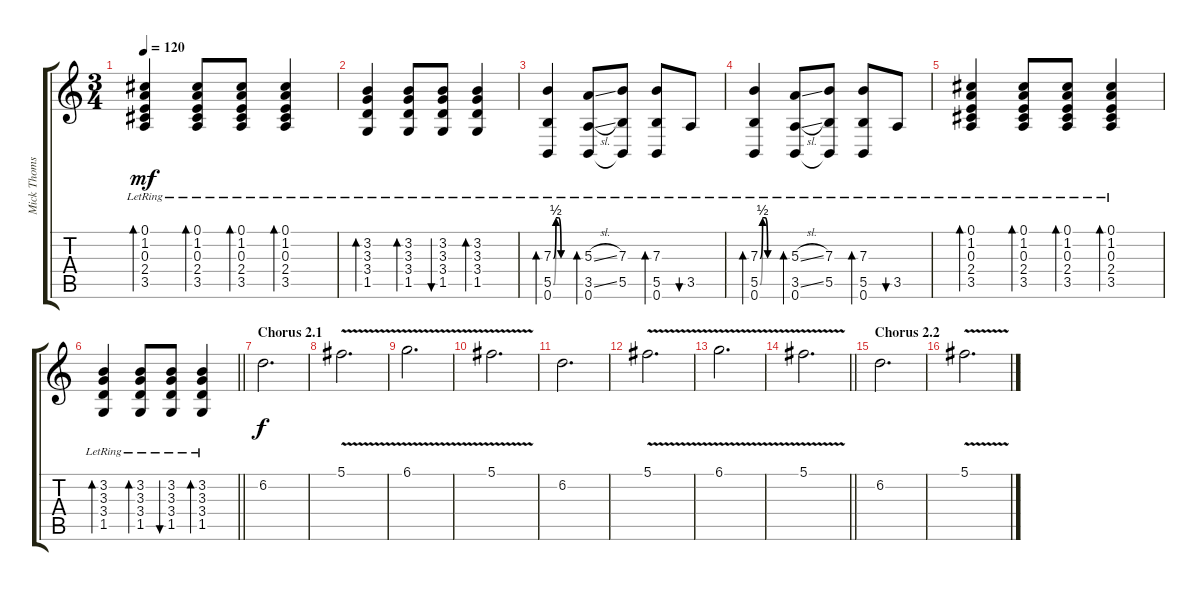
\track ("Mick Thomson" "Mick Thoms") {instrument acousticguitarsteel}
\staff {score tabs}
\tuning (Db4 Ab3 E3 B2 Gb2 B1) {hide}
\ts (3 4)
\tempo 120
\clef g2
\ks c
(0.1 1.2 0.3{lr} 2.4{lr} 3.5{lr}).4{bd 120 dy mf} (0.1 1.2 0.3{lr} 2.4{lr} 3.5{lr}).8{bd 120} (0.1 1.2 0.3{lr} 2.4{lr} 3.5{lr}).8{bd 120} (0.1 1.2 0.3{lr} 2.4{lr} 3.5{lr}).4{bd 120} |
(3.2 3.3 3.4{lr} 1.5{lr}).4{bd 120} (3.2 3.3 3.4{lr} 1.5{lr}).8{bd 60} (3.2 3.3 3.4{lr} 1.5{lr}).8{bu 60} (3.2 3.3 3.4{lr} 1.5{lr}).4{bd 60} |
(7.3{be (custom 0 0 10 2 20 2 30 0 60 0) lr} 5.5{be (custom 0 0 10 2 20 2 30 0 60 0) lr} 0.6{lr}).4{bd 60} (5.3{sl lr} 3.5{sl lr} 0.6{lr}).8{bd 60} (7.3{lr} 5.5{lr} 0.6{t}).8 (7.3{lr} 5.5{lr} 0.6{lr}).8{bd 60} 3.5{lr}.8{bu 60} |
(7.3{be (custom 0 0 10 2 20 2 30 0 60 0) lr} 5.5{be (custom 0 0 10 2 20 2 30 0 60 0) lr} 0.6{lr}).4{bd 60} (5.3{sl lr} 3.5{sl lr} 0.6{lr}).8{bd 60} (7.3{lr} 5.5{lr} 0.6{t}).8 (7.3{lr} 5.5{lr} 0.6{lr}).8{bd 60} 3.5{lr}.8{bu 60} |
(0.1 1.2 0.3{lr} 2.4{lr} 3.5{lr}).4{bd 120} (0.1 1.2 0.3{lr} 2.4{lr} 3.5{lr}).8{bd 120} (0.1 1.2 0.3{lr} 2.4{lr} 3.5{lr}).8{bd 120} (0.1 1.2 0.3{lr} 2.4{lr} 3.5{lr}).4{bd 120} |
\barLineRight lightlight
(3.2 3.3 3.4{lr} 1.5{lr}).4{bd 120} (3.2 3.3 3.4{lr} 1.5{lr}).8{bd 60} (3.2 3.3 3.4{lr} 1.5{lr}).8{bu 60} (3.2 3.3 3.4{lr} 1.5{lr}).4{bd 60} |
\section ("" "Chorus 2.1")
6.2.2{d dy f} |
5.1{v}.2{d} |
6.1{v}.2{d} |
5.1{v}.2{d} |
6.2.2{d} |
5.1{v}.2{d} |
6.1{v}.2{d} |
\barLineRight lightlight
5.1{v}.2{d} |
\section ("" "Chorus 2.2")
6.2.2{d} |
5.1{v}.2{d}
